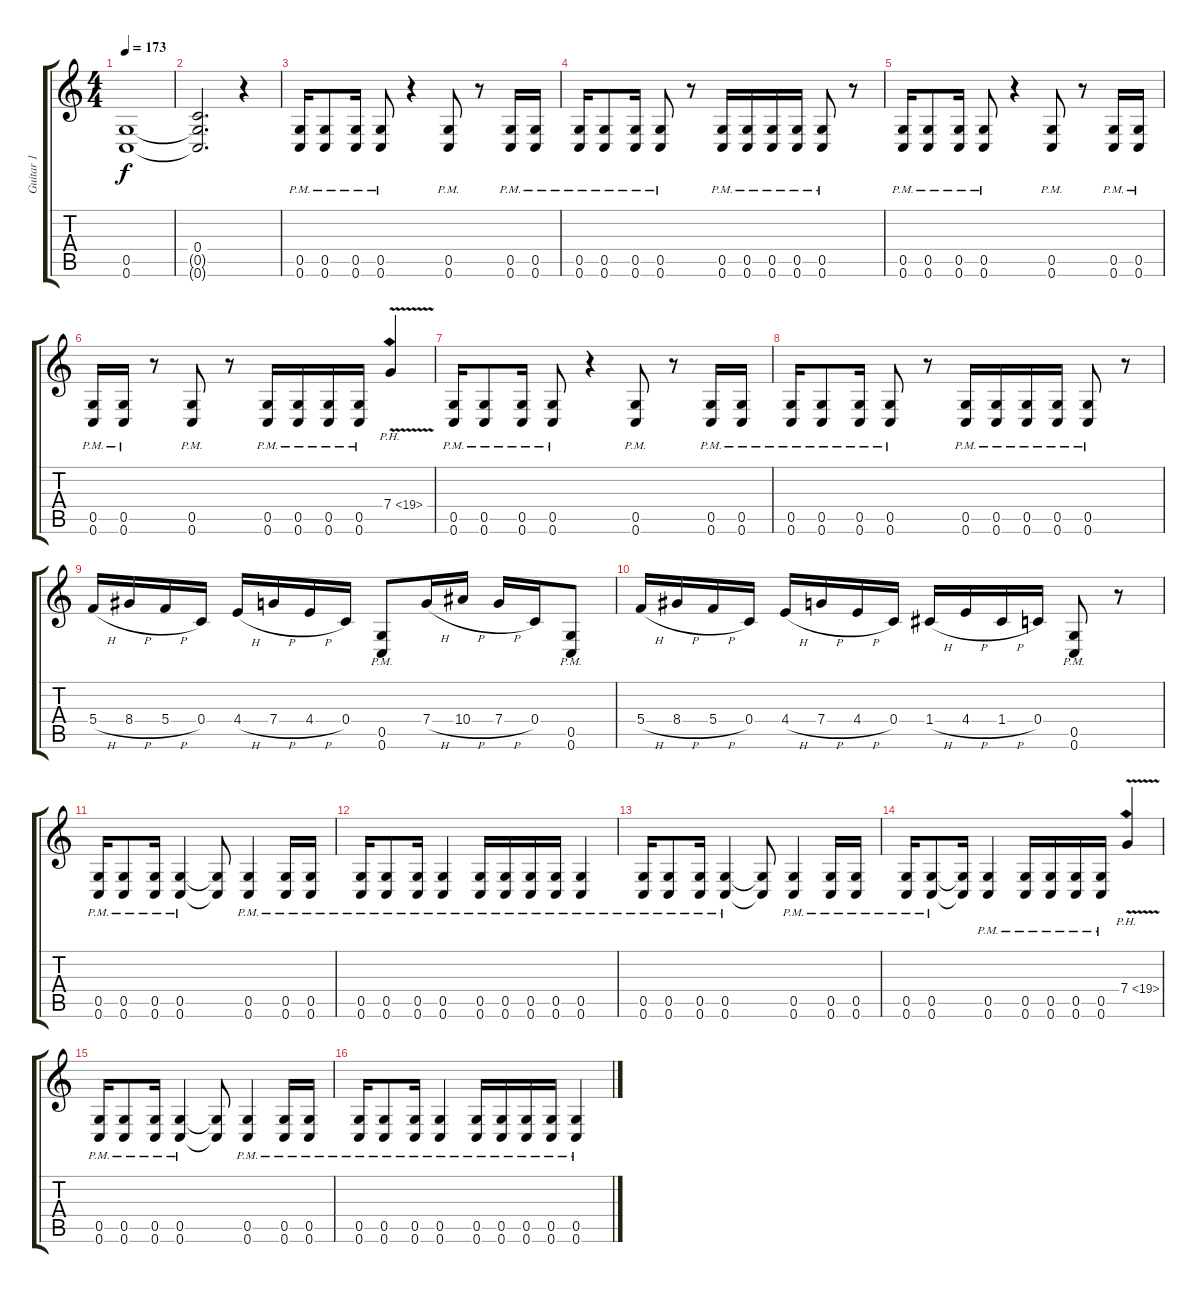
\track ("Guitar 1" "Guitar 1") {instrument distortionguitar}
\staff {score tabs}
\tuning (D4 A3 F3 C3 G2 C2) {hide}
\ts (4 4)
\tempo 173
\clef g2
\ks c
(0.5 0.6).1{dy f instrument distortionguitar} |
(0.4 0.5{t} 0.6{t}).2{d} r.4 |
(0.5{pm} 0.6{pm}).16 (0.5{pm} 0.6{pm}).8 (0.5{pm} 0.6{pm}).16 (0.5{pm} 0.6{pm}).8 r.4 (0.5{pm} 0.6{pm}).8 r.8 (0.5{pm} 0.6{pm}).16 (0.5{pm} 0.6{pm}).16 |
(0.5{pm} 0.6{pm}).16 (0.5{pm} 0.6{pm}).8 (0.5{pm} 0.6{pm}).16 (0.5{pm} 0.6{pm}).8 r.8 (0.5{pm} 0.6{pm}).16 (0.5{pm} 0.6{pm}).16 (0.5{pm} 0.6{pm}).16 (0.5{pm} 0.6{pm}).16 (0.5{pm} 0.6{pm}).8 r.8 |
(0.5{pm} 0.6{pm}).16 (0.5{pm} 0.6{pm}).8 (0.5{pm} 0.6{pm}).16 (0.5{pm} 0.6{pm}).8 r.4 (0.5{pm} 0.6{pm}).8 r.8 (0.5{pm} 0.6{pm}).16 (0.5{pm} 0.6{pm}).16 |
(0.5{pm} 0.6{pm}).16 (0.5{pm} 0.6{pm}).16 r.8 (0.5{pm} 0.6{pm}).8 r.8 (0.5{pm} 0.6{pm}).16 (0.5{pm} 0.6{pm}).16 (0.5{pm} 0.6{pm}).16 (0.5{pm} 0.6{pm}).16 7.4{ph 12 v}.4 |
(0.5{pm} 0.6{pm}).16 (0.5{pm} 0.6{pm}).8 (0.5{pm} 0.6{pm}).16 (0.5{pm} 0.6{pm}).8 r.4 (0.5{pm} 0.6{pm}).8 r.8 (0.5{pm} 0.6{pm}).16 (0.5{pm} 0.6{pm}).16 |
(0.5{pm} 0.6{pm}).16 (0.5{pm} 0.6{pm}).8 (0.5{pm} 0.6{pm}).16 (0.5{pm} 0.6{pm}).8 r.8 (0.5{pm} 0.6{pm}).16 (0.5{pm} 0.6{pm}).16 (0.5{pm} 0.6{pm}).16 (0.5{pm} 0.6{pm}).16 (0.5{pm} 0.6{pm}).8 r.8 |
5.4{h}.16 8.4{h}.16 5.4{h}.16 0.4.16 4.4{h}.16 7.4{h}.16 4.4{h}.16 0.4.16 (0.5{pm} 0.6{pm}).8 7.4{h}.16 10.4{h}.16 7.4{h}.16 0.4.16 (0.5{pm} 0.6{pm}).8 |
5.4{h}.16 8.4{h}.16 5.4{h}.16 0.4.16 4.4{h}.16 7.4{h}.16 4.4{h}.16 0.4.16 1.4{h}.16 4.4{h}.16 1.4{h}.16 0.4.16 (0.5{pm} 0.6{pm}).8 r.8 |
(0.5{pm} 0.6{pm}).16 (0.5{pm} 0.6{pm}).8 (0.5{pm} 0.6{pm}).16 (0.5{pm} 0.6{pm}).4 (0.5{t} 0.6{t}).8 (0.5{pm} 0.6{pm}).4 (0.5{pm} 0.6{pm}).16 (0.5{pm} 0.6{pm}).16 |
(0.5{pm} 0.6{pm}).16 (0.5{pm} 0.6{pm}).8 (0.5{pm} 0.6{pm}).16 (0.5{pm} 0.6{pm}).4 (0.5{pm} 0.6{pm}).16 (0.5{pm} 0.6{pm}).16 (0.5{pm} 0.6{pm}).16 (0.5{pm} 0.6{pm}).16 (0.5{pm} 0.6{pm}).4 |
(0.5{pm} 0.6{pm}).16 (0.5{pm} 0.6{pm}).8 (0.5{pm} 0.6{pm}).16 (0.5{pm} 0.6{pm}).4 (0.5{t} 0.6{t}).8 (0.5{pm} 0.6{pm}).4 (0.5{pm} 0.6{pm}).16 (0.5{pm} 0.6{pm}).16 |
(0.5{pm} 0.6{pm}).16 (0.5{pm} 0.6{pm}).8 (0.5{t} 0.6{t}).16 (0.5{pm} 0.6{pm}).4 (0.5{pm} 0.6{pm}).16 (0.5{pm} 0.6{pm}).16 (0.5{pm} 0.6{pm}).16 (0.5{pm} 0.6{pm}).16 7.4{ph 12 v}.4 |
(0.5{pm} 0.6{pm}).16 (0.5{pm} 0.6{pm}).8 (0.5{pm} 0.6{pm}).16 (0.5{pm} 0.6{pm}).4 (0.5{t} 0.6{t}).8 (0.5{pm} 0.6{pm}).4 (0.5{pm} 0.6{pm}).16 (0.5{pm} 0.6{pm}).16 |
(0.5{pm} 0.6{pm}).16 (0.5{pm} 0.6{pm}).8 (0.5{pm} 0.6{pm}).16 (0.5{pm} 0.6{pm}).4 (0.5{pm} 0.6{pm}).16 (0.5{pm} 0.6{pm}).16 (0.5{pm} 0.6{pm}).16 (0.5{pm} 0.6{pm}).16 (0.5{pm} 0.6{pm}).4
